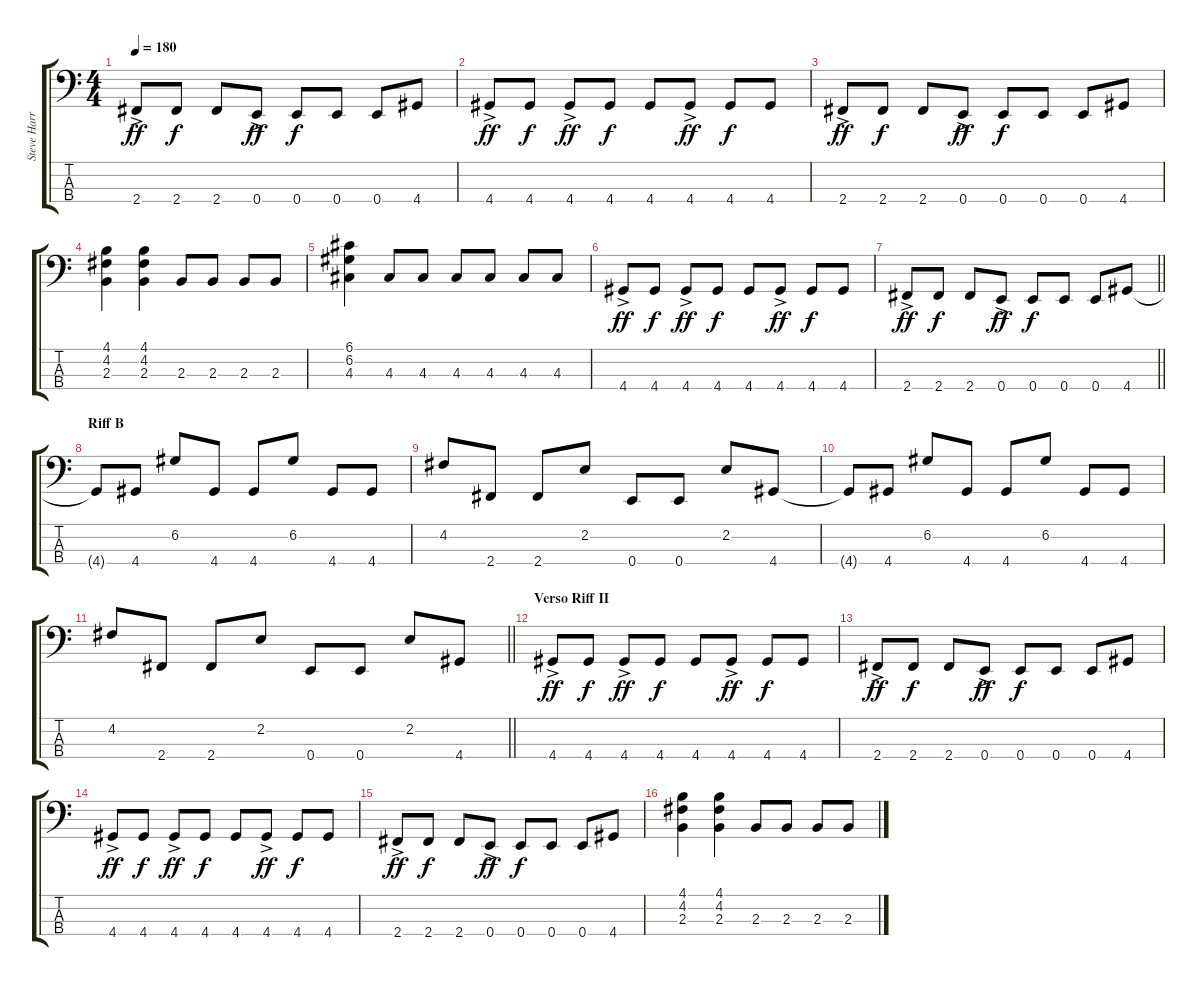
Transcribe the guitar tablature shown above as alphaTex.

\track ("Steve Harris" "Steve Harr") {instrument electricbassfinger}
\staff {score tabs}
\tuning (G2 D2 A1 E1) {hide}
\ts (4 4)
\tempo 180
\clef f4
\ks c
2.4{ac}.8{dy ff} 2.4.8{dy f} 2.4.8 0.4{ac}.8{dy ff} 0.4.8{dy f} 0.4.8 0.4.8 4.4.8 |
4.4{ac}.8{dy ff} 4.4.8{dy f} 4.4{ac}.8{dy ff} 4.4.8{dy f} 4.4.8 4.4{ac}.8{dy ff} 4.4.8{dy f} 4.4.8 |
2.4{ac}.8{dy ff} 2.4.8{dy f} 2.4.8 0.4{ac}.8{dy ff} 0.4.8{dy f} 0.4.8 0.4.8 4.4.8 |
(4.1 4.2 2.3).4 (4.1 4.2 2.3).4 2.3.8 2.3.8 2.3.8 2.3.8 |
(6.1 6.2 4.3).4 4.3.8 4.3.8 4.3.8 4.3.8 4.3.8 4.3.8 |
4.4{ac}.8{dy ff} 4.4.8{dy f} 4.4{ac}.8{dy ff} 4.4.8{dy f} 4.4.8 4.4{ac}.8{dy ff} 4.4.8{dy f} 4.4.8 |
\barLineRight lightlight
2.4{ac}.8{dy ff} 2.4.8{dy f} 2.4.8 0.4{ac}.8{dy ff} 0.4.8{dy f} 0.4.8 0.4.8 4.4.8 |
\section ("" "Riff B")
4.4{t}.8 4.4.8 6.2.8 4.4.8 4.4.8 6.2.8 4.4.8 4.4.8 |
4.2.8 2.4.8 2.4.8 2.2.8 0.4.8 0.4.8 2.2.8 4.4.8 |
4.4{t}.8 4.4.8 6.2.8 4.4.8 4.4.8 6.2.8 4.4.8 4.4.8 |
\barLineRight lightlight
4.2.8 2.4.8 2.4.8 2.2.8 0.4.8 0.4.8 2.2.8 4.4.8 |
\section ("" "Verso Riff II")
4.4{ac}.8{dy ff} 4.4.8{dy f} 4.4{ac}.8{dy ff} 4.4.8{dy f} 4.4.8 4.4{ac}.8{dy ff} 4.4.8{dy f} 4.4.8 |
2.4{ac}.8{dy ff} 2.4.8{dy f} 2.4.8 0.4{ac}.8{dy ff} 0.4.8{dy f} 0.4.8 0.4.8 4.4.8 |
4.4{ac}.8{dy ff} 4.4.8{dy f} 4.4{ac}.8{dy ff} 4.4.8{dy f} 4.4.8 4.4{ac}.8{dy ff} 4.4.8{dy f} 4.4.8 |
2.4{ac}.8{dy ff} 2.4.8{dy f} 2.4.8 0.4{ac}.8{dy ff} 0.4.8{dy f} 0.4.8 0.4.8 4.4.8 |
(4.1 4.2 2.3).4 (4.1 4.2 2.3).4 2.3.8 2.3.8 2.3.8 2.3.8
